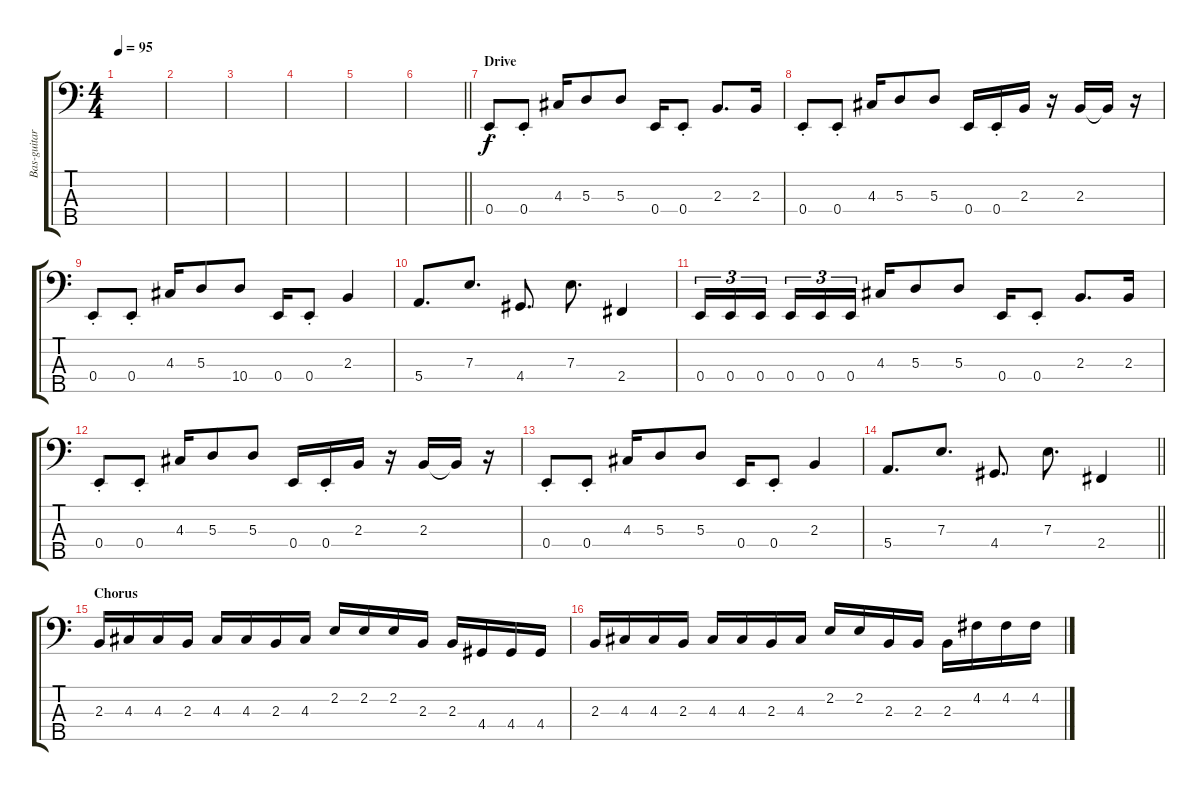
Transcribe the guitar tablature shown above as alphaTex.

\track ("Bas-guitar" "Bas-guitar") {instrument electricbassfinger}
\staff {score tabs}
\tuning (G2 D2 A1 E1 B0) {hide}
\ts (4 4)
\tempo 95
\clef f4
\ks c
|
|
|
|
|
\barLineRight lightlight
|
\section ("" "Drive")
0.4{st}.8 0.4{st}.8 4.3.16 5.3.8 5.3.8 0.4.16 0.4{st}.8 2.3.8{d} 2.3.16 |
0.4{st}.8 0.4{st}.8 4.3.16 5.3.8 5.3.8 0.4.16 0.4{st}.16 2.3.16 r.16 2.3.16 2.3{t}.16 r.16 |
0.4{st}.8 0.4{st}.8 4.3.16 5.3.8 10.4.8 0.4.16 0.4{st}.8 2.3.4 |
5.4.8{d} 7.3.8{d} 4.4.8{d} 7.3.8{d} 2.4.4 |
0.4.16{tu (3 2)} 0.4.16{tu (3 2)} 0.4.16{tu (3 2) beam splitsecondary} 0.4.16{tu (3 2)} 0.4.16{tu (3 2)} 0.4.16{tu (3 2)} 4.3.16 5.3.8 5.3.8 0.4.16 0.4{st}.8 2.3.8{d} 2.3.16 |
0.4{st}.8 0.4{st}.8 4.3.16 5.3.8 5.3.8 0.4.16 0.4{st}.16 2.3.16 r.16 2.3.16 2.3{t}.16 r.16 |
0.4{st}.8 0.4{st}.8 4.3.16 5.3.8 5.3.8 0.4.16 0.4{st}.8 2.3.4 |
\barLineRight lightlight
5.4.8{d} 7.3.8{d} 4.4.8{d} 7.3.8{d} 2.4.4 |
\section ("" "Chorus")
2.3.16 4.3.16 4.3.16 2.3.16 4.3.16 4.3.16 2.3.16 4.3.16 2.2.16 2.2.16 2.2.16 2.3.16 2.3.16 4.4.16 4.4.16 4.4.16 |
2.3.16 4.3.16 4.3.16 2.3.16 4.3.16 4.3.16 2.3.16 4.3.16 2.2.16 2.2.16 2.3.16 2.3.16 2.3.16 4.2.16 4.2.16 4.2.16
